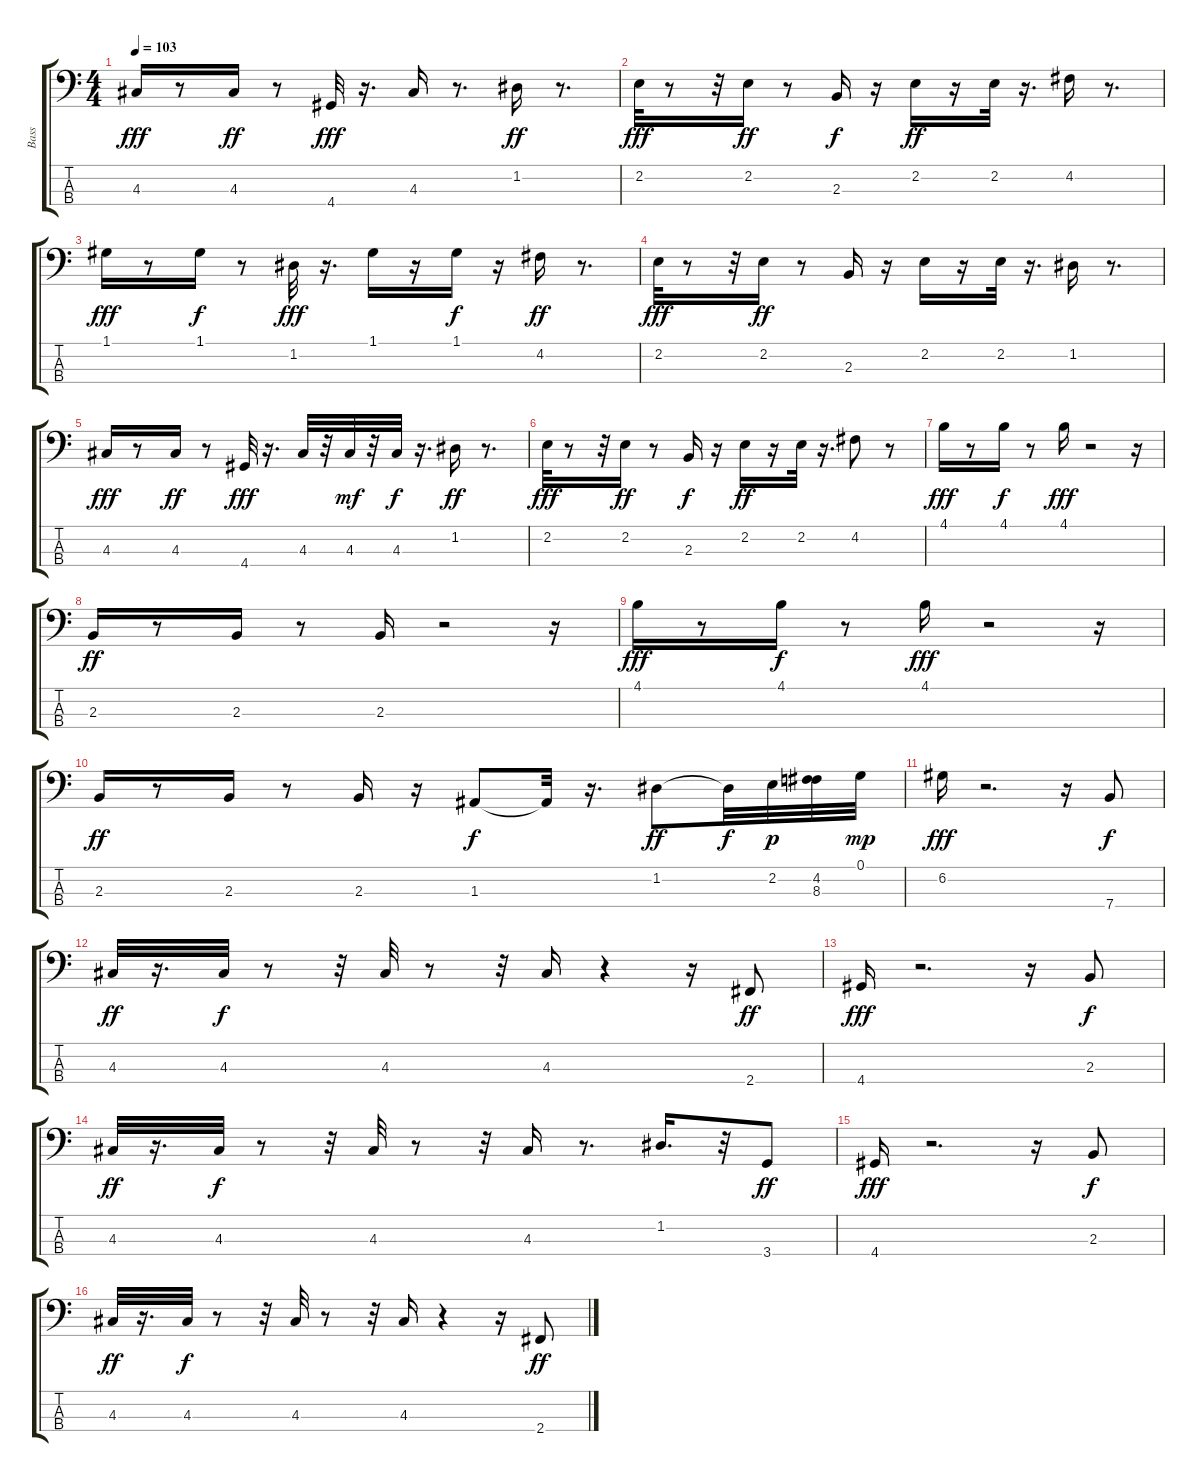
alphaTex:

\track ("Bass" "Bass") {instrument electricbassfinger}
\staff {score tabs}
\tuning (G2 D2 A1 E1) {hide}
\ts (4 4)
\tempo 103
\clef f4
\ks c
4.3.16{dy fff} r.8 4.3.16{dy ff} r.8 4.4.32{dy fff} r.16{d} 4.3.16 r.8{d} 1.2.16{dy ff} r.8{d} |
2.2.32{dy fff} r.8 r.32 2.2.16{dy ff} r.8 2.3.16{dy f} r.16 2.2.16{dy ff} r.16 2.2.32 r.16{d} 4.2.16 r.8{d} |
1.1.16{dy fff} r.8 1.1.16{dy f} r.8 1.2.32{dy fff} r.16{d} 1.1.16 r.16 1.1.16{dy f} r.16 4.2.16{dy ff} r.8{d} |
2.2.32{dy fff} r.8 r.32 2.2.16{dy ff} r.8 2.3.16 r.16 2.2.16 r.16 2.2.32 r.16{d} 1.2.16 r.8{d} |
4.3.16{dy fff} r.8 4.3.16{dy ff} r.8 4.4.32{dy fff} r.16{d} 4.3.32 r.32 4.3.32{dy mf} r.32 4.3.32{dy f} r.16{d} 1.2.16{dy ff} r.8{d} |
2.2.32{dy fff} r.8 r.32 2.2.16{dy ff} r.8 2.3.16{dy f} r.16 2.2.16{dy ff} r.16 2.2.32 r.16{d} 4.2.8 r.8 |
4.1.16{dy fff} r.8 4.1.16{dy f} r.8 4.1.16{dy fff} r.2 r.16 |
2.3.16{dy ff} r.8 2.3.16 r.8 2.3.16 r.2 r.16 |
4.1.16{dy fff} r.8 4.1.16{dy f} r.8 4.1.16{dy fff} r.2 r.16 |
2.3.16{dy ff} r.8 2.3.16 r.8 2.3.16 r.16 1.3.8{dy f} 1.3{t}.32 r.16{d} 1.2.8{dy ff} 1.2{t}.32{dy f} 2.2.32{dy p} (4.2 8.3).32 0.1.32{dy mp} |
6.2.16{dy fff} r.2{d} r.16 7.4.8{dy f} |
4.3.32{dy ff} r.16{d} 4.3.32{dy f} r.8 r.32 4.3.32 r.8 r.32 4.3.16 r.4 r.16 2.4.8{dy ff} |
4.4.16{dy fff} r.2{d} r.16 2.3.8{dy f} |
4.3.32{dy ff} r.16{d} 4.3.32{dy f} r.8 r.32 4.3.32 r.8 r.32 4.3.16 r.8{d} 1.2.16{d} r.32 3.4.8{dy ff} |
4.4.16{dy fff} r.2{d} r.16 2.3.8{dy f} |
4.3.32{dy ff} r.16{d} 4.3.32{dy f} r.8 r.32 4.3.32 r.8 r.32 4.3.16 r.4 r.16 2.4.8{dy ff}
